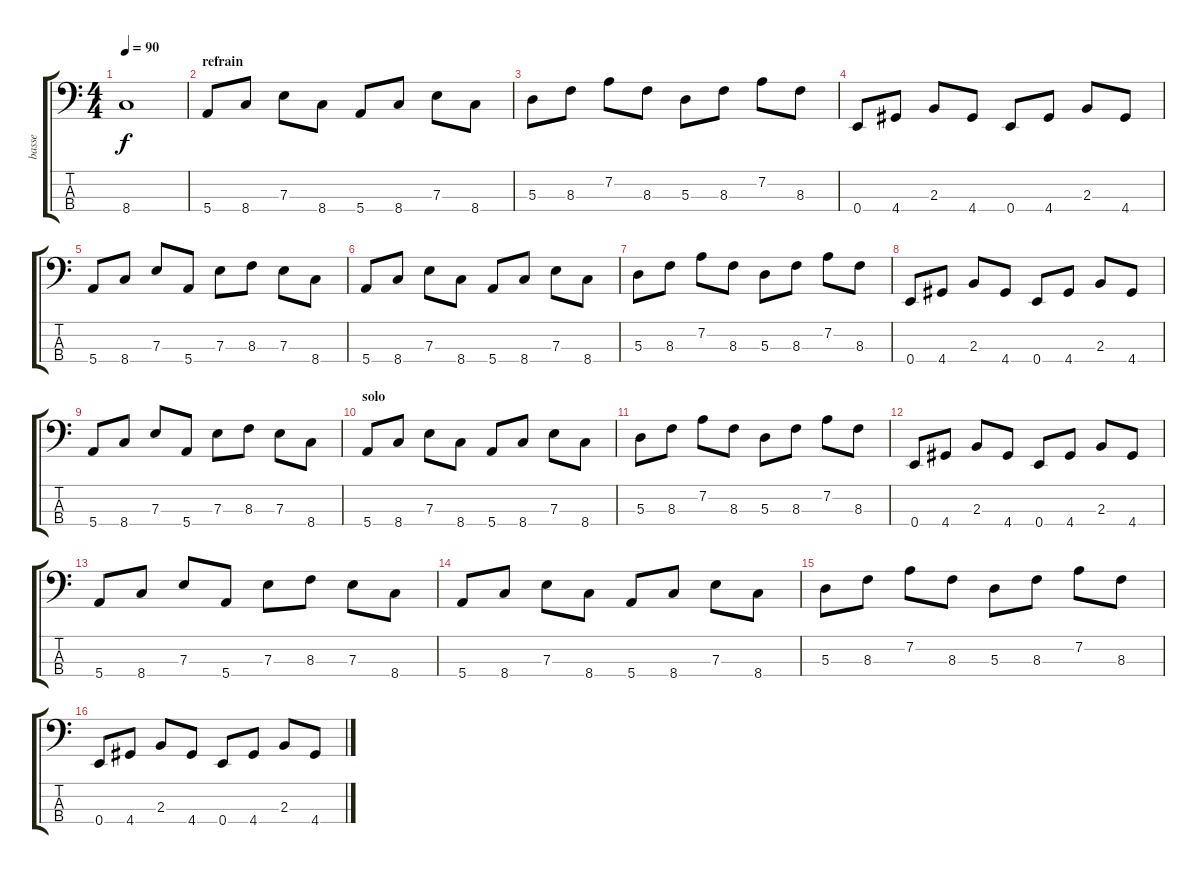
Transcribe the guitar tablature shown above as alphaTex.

\track ("basse" "basse") {instrument electricbassfinger}
\staff {score tabs}
\tuning (G2 D2 A1 E1) {hide}
\ts (4 4)
\tempo 90
\clef f4
\ks aminor
8.4.1{dy f} |
\section ("" "refrain")
5.4.8 8.4.8 7.3.8 8.4.8 5.4.8 8.4.8 7.3.8 8.4.8 |
5.3.8 8.3.8 7.2.8 8.3.8 5.3.8 8.3.8 7.2.8 8.3.8 |
0.4.8 4.4.8 2.3.8 4.4.8 0.4.8 4.4.8 2.3.8 4.4.8 |
5.4.8 8.4.8 7.3.8 5.4.8 7.3.8 8.3.8 7.3.8 8.4.8 |
5.4.8 8.4.8 7.3.8 8.4.8 5.4.8 8.4.8 7.3.8 8.4.8 |
5.3.8 8.3.8 7.2.8 8.3.8 5.3.8 8.3.8 7.2.8 8.3.8 |
0.4.8 4.4.8 2.3.8 4.4.8 0.4.8 4.4.8 2.3.8 4.4.8 |
5.4.8 8.4.8 7.3.8 5.4.8 7.3.8 8.3.8 7.3.8 8.4.8 |
\section ("" "solo")
5.4.8 8.4.8 7.3.8 8.4.8 5.4.8 8.4.8 7.3.8 8.4.8 |
5.3.8 8.3.8 7.2.8 8.3.8 5.3.8 8.3.8 7.2.8 8.3.8 |
0.4.8 4.4.8 2.3.8 4.4.8 0.4.8 4.4.8 2.3.8 4.4.8 |
5.4.8 8.4.8 7.3.8 5.4.8 7.3.8 8.3.8 7.3.8 8.4.8 |
5.4.8 8.4.8 7.3.8 8.4.8 5.4.8 8.4.8 7.3.8 8.4.8 |
5.3.8 8.3.8 7.2.8 8.3.8 5.3.8 8.3.8 7.2.8 8.3.8 |
0.4.8 4.4.8 2.3.8 4.4.8 0.4.8 4.4.8 2.3.8 4.4.8
